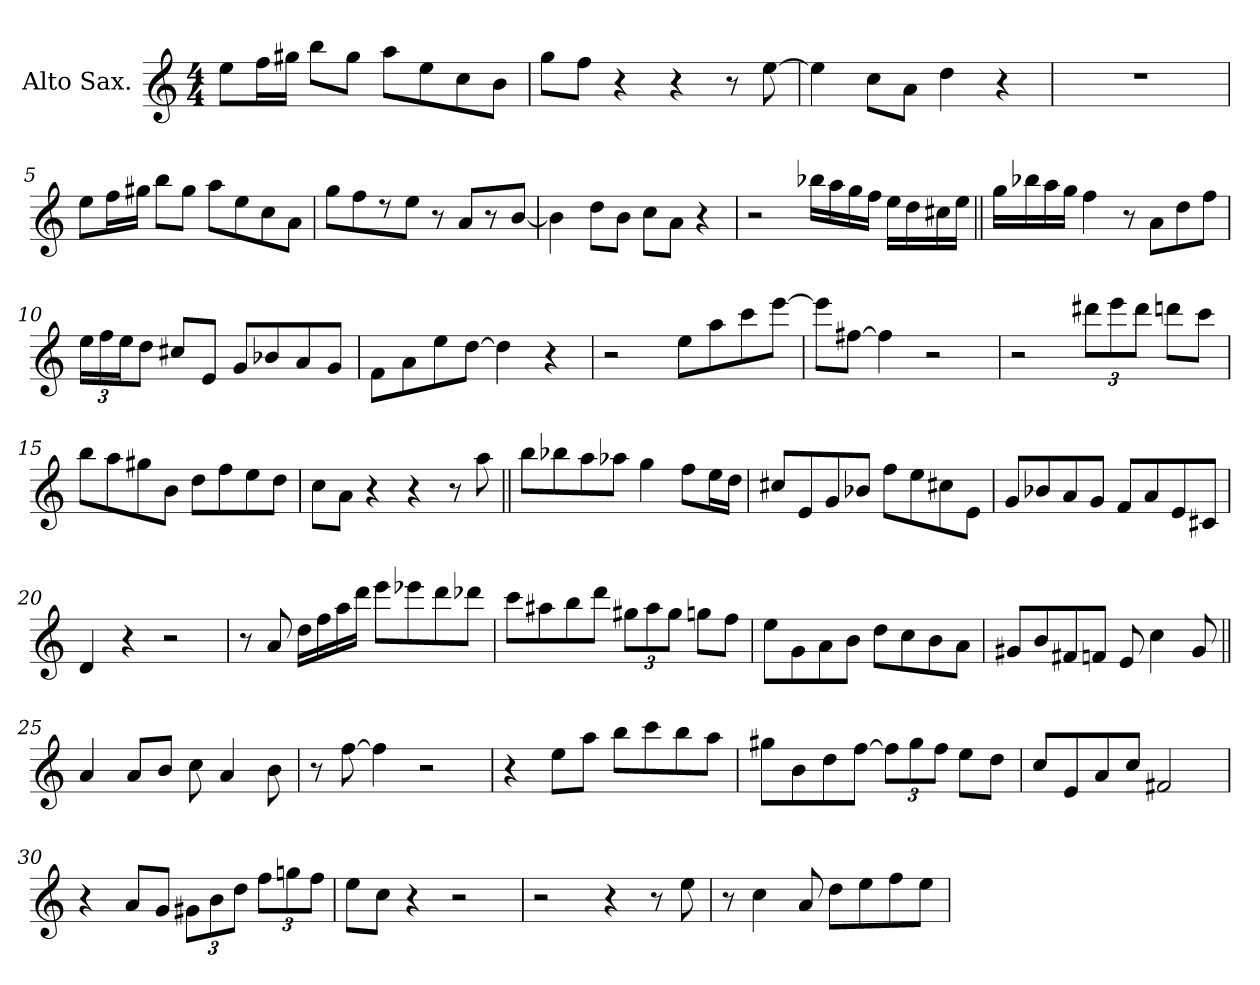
**kern
*part1
*staff1
*I"Alto Sax.
*I'Sax
*clefG2
*ITrd5c9
*k[b-e-a-]
*c:
*M4/4
*MM224
=1
8g\L
16a-\L
16bn\JJ
8dd\L
8b\J
8cc\L
8g\
8e-\
8d\J
=2
8b-\L
8a-\J
4r
4r
8r
[8g\
=3
4g\]
8e-\L
8c\J
4f\
4r
=4
*^
1r	2ryy
.	2ryy
*v	*v
!!LO:LB:g=z
=5
8g\L
16a-\L
16bn\JJ
8dd\L
8b\J
8cc\L
8g\
8e-\
8c\J
=6
8b-\L
8a-\
8r
8g\J
8r
8c/L
8r
[8d/J
=7
4d\]
8f\L
8d\J
8e-\L
8c\J
4r
=8
2r
16dd-X\LL
16cc\
16b-\
16a-\JJ
16g\LL
16f\
16en\
16g\JJ
!!LO:LB:g=z
=9||
16b-\LL
16dd-X\
16cc\
16b-\JJ
4a-\
8r
8c\L
8f\
8a-\J
=10
24g\LL
24a-\
24g\J
8f\J
8en/L
8G/J
8B-/L
8d-X/
8c/
8B-/J
=11
8A-\L
8c\
8g\
[8f\J
4f\]
4r
=12
2r
8g\L
8cc\
8ee-\
[8gg\J
!!LO:LB:g=z
=13
8gg\L]
[8an\J
4a\]
2r
=14
2r
12ff#X\L
12gg\
12ff#\J
8ffn\L
8ee-\J
=15
8dd\L
8cc\
8bn\
8d\J
8f\L
8a-\
8g\
8f\J
=16
8e-\L
8c\J
4r
4r
8r
8cc\
!!LO:LB:g=z
=17||
8dd\L
8dd-X\
8cc\
8cc-X\J
4b-\
8a-\L
16g\L
16f\JJ
=18
8en/L
8G/
8B-/
8d-X/J
8a-\L
8g\
8en\
8G\J
=19
8B-/L
8d-X/
8c/
8B-/J
8A-/L
8c/
8G/
8En/J
=20
4F/
4r
2r
!!LO:LB:g=z
=21
8r
8c/
16f\LL
16a-\
16cc\
16ff\JJ
8gg\L
8gg-X\
8ff\
8ff-X\J
=22
8ee-\L
8cc#X\
8dd\
8ff\J
12bn\L
12cc#\
12b\J
8b-X\L
8a-\J
=23
8g\L
8B-\
8c\
8d\J
8f\L
8e-\
8d\
8c\J
=24
8Bn/L
8d/
8An/
8A-X/J
8G/
4e-\
8B/
!!LO:LB:g=z
=25||
4c/
8c/L
8d/J
8e-\
4c/
8d\
=26
8r
[8a-\
4a-\]
2r
=27
4r
8g\L
8cc\J
8dd\L
8ee-\
8dd\
8cc\J
=28
8bn\L
8d\
8f\
[8a-\J
12a-\L]
12b\
12a-\J
8g\L
8f\J
!!LO:LB:g=z
=29
8e-/L
8G/
8c/
8e-/J
2An/
=30
4r
8c/L
8B-/J
12Bn\L
12d\
12f\J
12a-\L
12b-X\
12a-\J
=31
8g\L
8e-\J
4r
2r
=32
2r
4r
8r
8g\
!!LO:PB:g=z
=33
8r
4e-\
8c/
8f\L
8g\
8a-\
8g\J
=
*-
